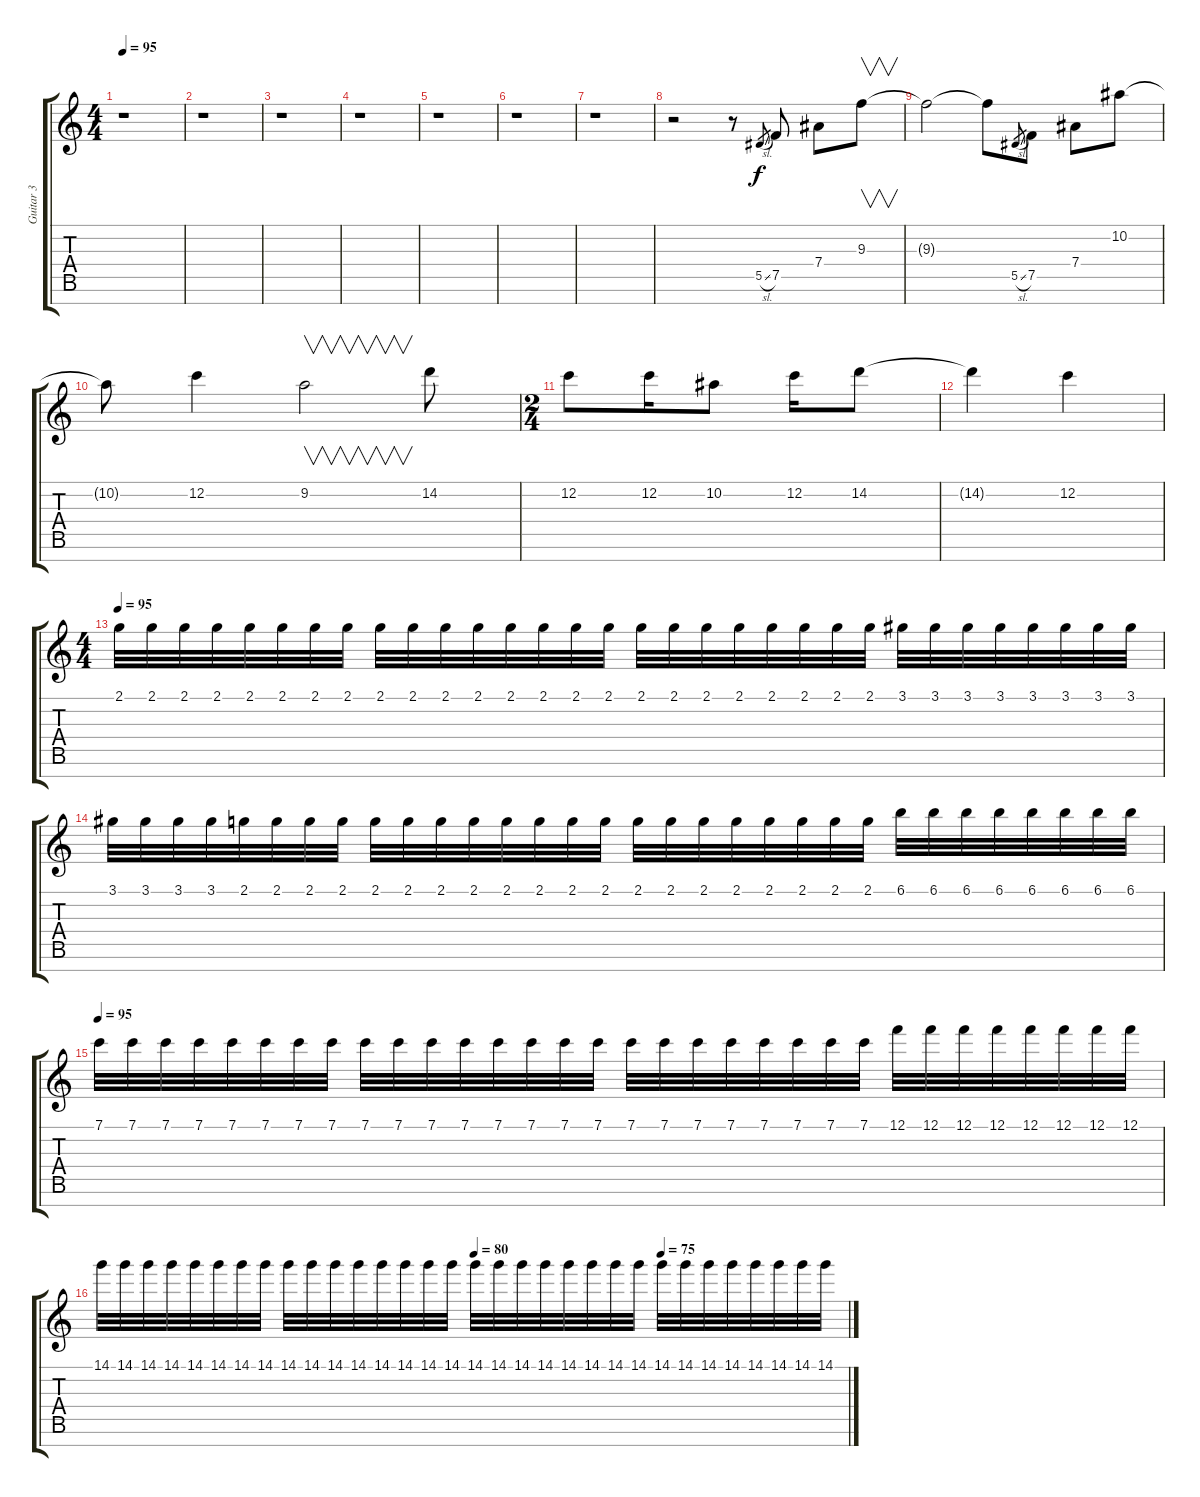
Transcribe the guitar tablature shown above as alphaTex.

\track ("Guitar 3" "Guitar 3") {instrument distortionguitar}
\staff {score tabs}
\tuning (F4 C4 Ab3 Eb3 Bb2 F2 C2) {hide}
\ts (4 4)
\tempo 95
\clef g2
\ks c
r.1{dy f} |
r.1 |
r.1 |
r.1 |
r.1 |
r.1 |
r.1 |
r.2{instrument overdrivenguitar} r.8 5.5{sl}.8{gr} 7.5.8 7.4.8 9.3.8{v} |
9.3{t}.2 9.3{t}.8 5.5{sl}.8{gr} 7.5.8 7.4.8 10.2.8 |
10.2{t}.8 12.2.4 9.2.2{v} 14.2.8{instrument distortionguitar} |
\ts (2 4)
12.2.8 12.2.16 10.2.8 12.2.16 14.2.8 |
14.2{t}.4 12.2.4 |
\ts (4 4)
\tempo 95
2.1.32{volume 9} 2.1.32 2.1.32 2.1.32 2.1.32 2.1.32 2.1.32 2.1.32 2.1.32 2.1.32 2.1.32 2.1.32 2.1.32 2.1.32 2.1.32 2.1.32 2.1.32 2.1.32 2.1.32 2.1.32 2.1.32 2.1.32 2.1.32 2.1.32 3.1.32 3.1.32 3.1.32 3.1.32 3.1.32 3.1.32 3.1.32 3.1.32 |
3.1.32 3.1.32 3.1.32 3.1.32 2.1.32 2.1.32 2.1.32 2.1.32 2.1.32 2.1.32 2.1.32 2.1.32 2.1.32 2.1.32 2.1.32 2.1.32 2.1.32 2.1.32 2.1.32 2.1.32 2.1.32 2.1.32 2.1.32 2.1.32 6.1.32 6.1.32 6.1.32 6.1.32 6.1.32 6.1.32 6.1.32 6.1.32 |
\tempo 95
7.1.32 7.1.32 7.1.32 7.1.32 7.1.32 7.1.32 7.1.32 7.1.32 7.1.32 7.1.32 7.1.32 7.1.32 7.1.32 7.1.32 7.1.32 7.1.32 7.1.32 7.1.32 7.1.32 7.1.32 7.1.32 7.1.32 7.1.32 7.1.32 12.1.32 12.1.32 12.1.32 12.1.32 12.1.32 12.1.32 12.1.32 12.1.32 |
\tempo (80 0.5)
\tempo (75 0.75)
14.1.32 14.1.32 14.1.32 14.1.32 14.1.32 14.1.32 14.1.32 14.1.32 14.1.32 14.1.32 14.1.32 14.1.32 14.1.32 14.1.32 14.1.32 14.1.32 14.1.32 14.1.32 14.1.32 14.1.32 14.1.32 14.1.32 14.1.32 14.1.32 14.1.32 14.1.32 14.1.32 14.1.32 14.1.32 14.1.32 14.1.32 14.1.32
